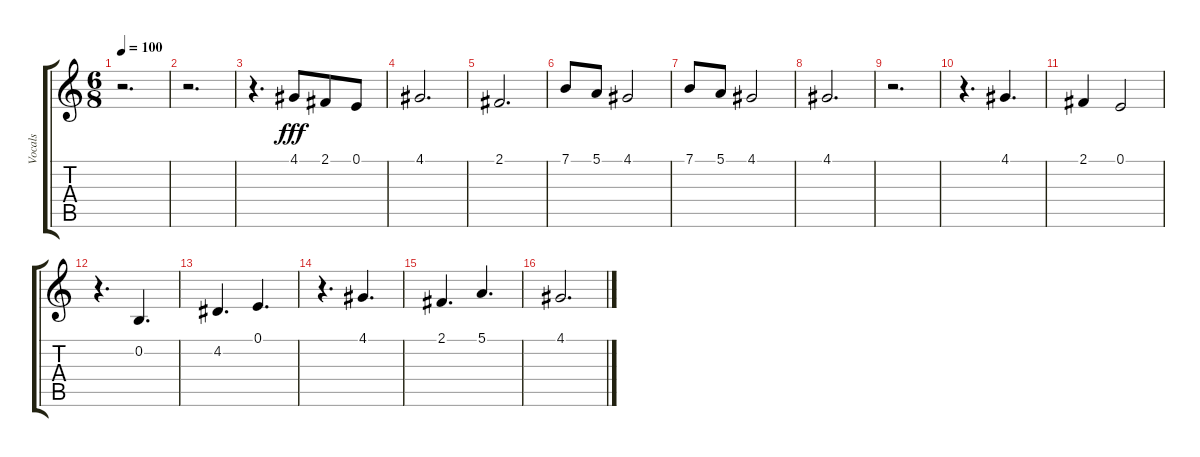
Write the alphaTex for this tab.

\track ("Vocals" "Vocals") {instrument sopranosax}
\staff {score tabs}
\tuning (E4 B3 G3 D3 A2 E2) {hide}
\ts (6 8)
\tempo 100
\clef g2
\ks c
r.2{d dy f} |
r.2{d} |
r.4{d} 4.1.8{dy fff} 2.1.8 0.1.8 |
4.1.2{d} |
2.1.2{d} |
7.1.8 5.1.8 4.1.2 |
7.1.8 5.1.8 4.1.2 |
4.1.2{d} |
r.2{d} |
r.4{d} 4.1.4{d} |
2.1.4 0.1.2 |
r.4{d} 0.2.4{d} |
4.2.4{d} 0.1.4{d} |
r.4{d} 4.1.4{d} |
2.1.4{d} 5.1.4{d} |
4.1.2{d}
